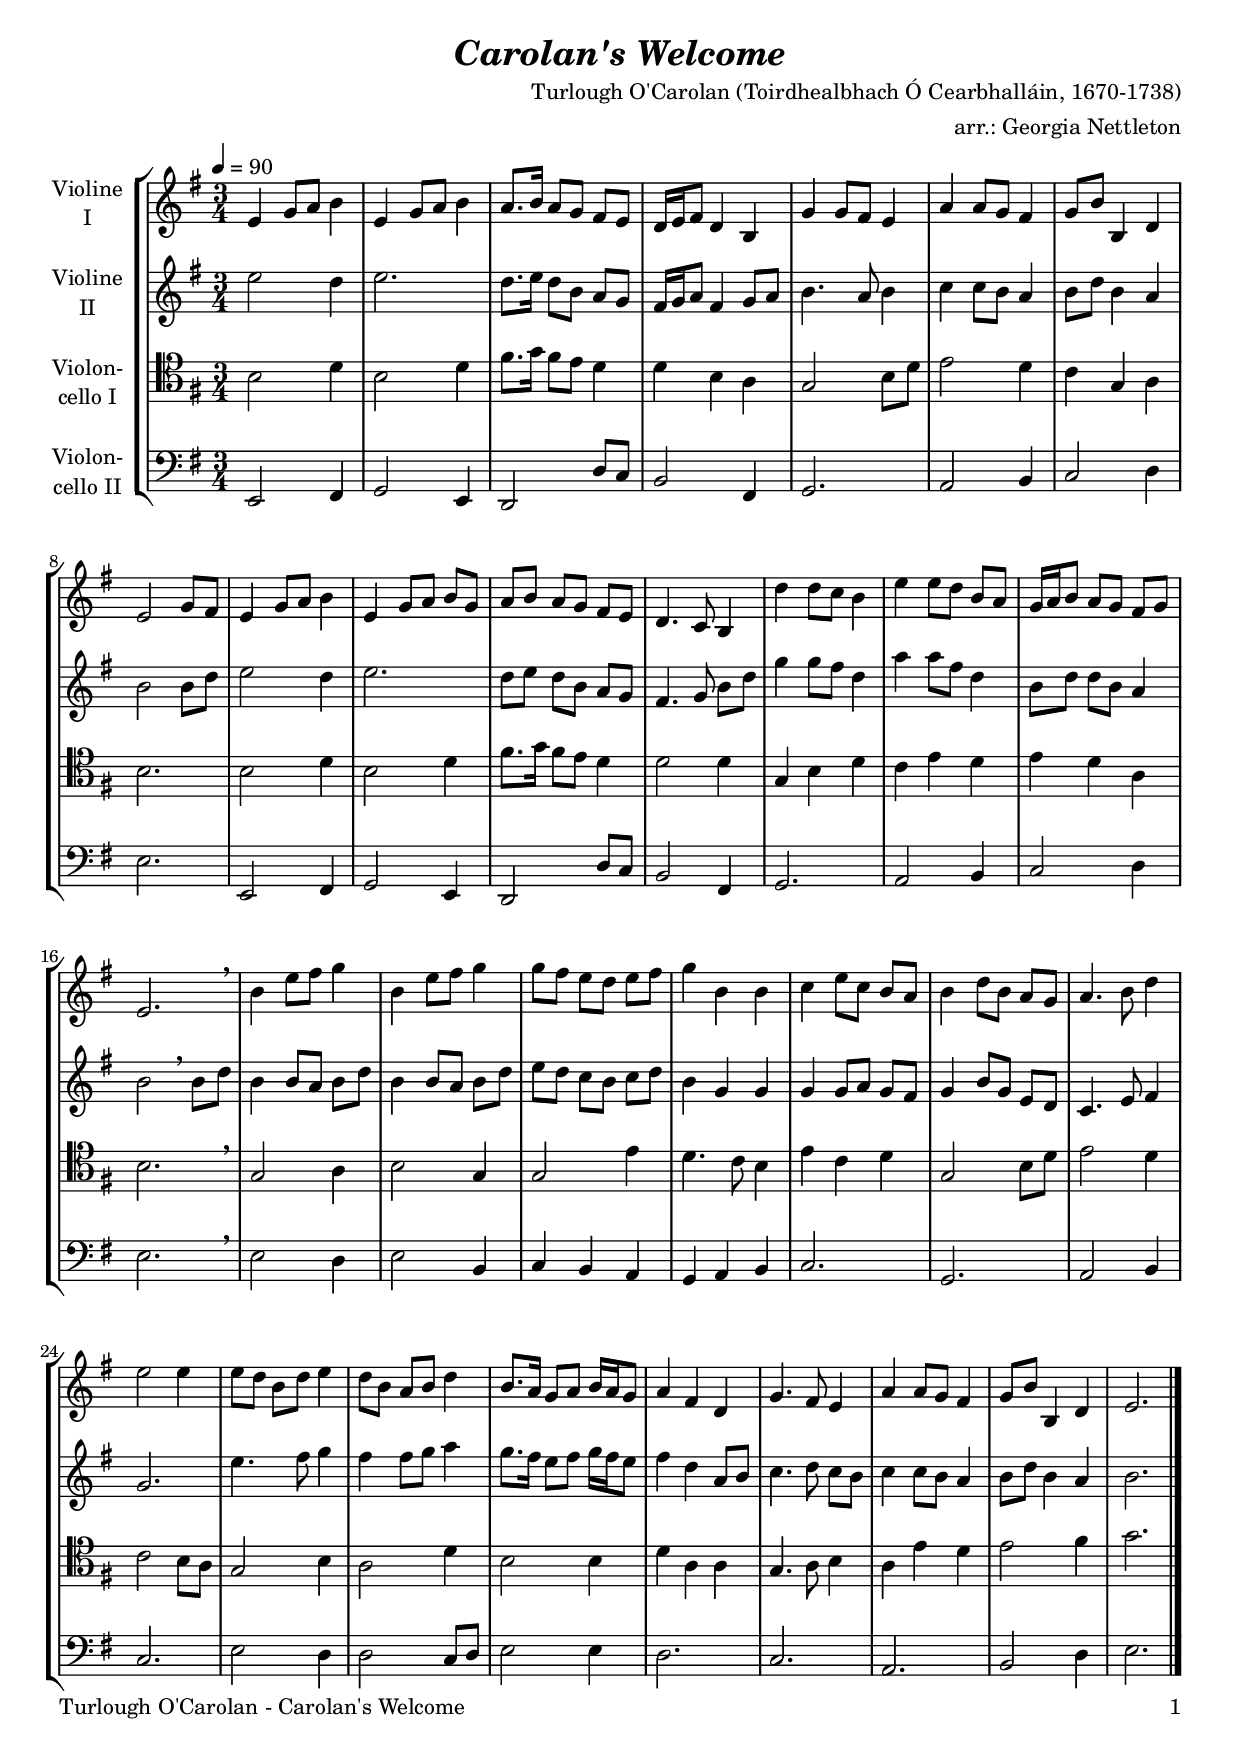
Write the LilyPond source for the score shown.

\version "2.24.1"
\include "deutsch.ly"

#(set-global-staff-size 19)

\header {
  title     = \markup \bold \italic "Carolan's Welcome"
  composer  = "Turlough O'Carolan (Toirdhealbhach Ó Cearbhalláin, 1670-1738)"
  arranger  = "arr.: Georgia Nettleton"
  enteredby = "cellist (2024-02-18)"
%  piece     = ""
}

voiceconsts = {
  \key e \minor
  \time 3/4
  \clef "treble"
%  \numericTimeSignature
  \compressEmptyMeasures
  % Set default beaming for all staves
  \set Timing.beamExceptions = #'()
  \set Timing.baseMoment     = #(ly:make-moment 1 4)
  \set Timing.beatStructure  = #'(1 1 1)
  \tempo 4=90
}

mist = "string ensemble 1"
mivl = "violin"
miba = "cello"
mipz = "pizzicato strings"

adag = \mark \markup \box \italic "Adagio"

va = \relative c'  {
  \voiceconsts

  e4 g8 a h4
  e, g8 a h4
  a8. h16 a8 g fis e
  d16 e fis8 d4 h
  g' g8 fis e4
  a a8 g fis4
  g8 h h,4 d
  e2 g8 fis

  e4 g8 a h4
  e, g8 a h g
  a h a g fis e
  d4. c8 h4
  d' d8 c h4
  e e8 d h a
  g16 a h8 a g fis g
  e2. \breathe

  h'4 e8 fis g4
  h, e8 fis g4
  g8 fis e d e fis
  g4 h, h
  c e8 c h a
  h4 d8 h a g
  a4. h8 d4
  e2 e4

  e8 d h d e4
  d8 h a h d4
  h8. a16 g8 a h16 a g8
  a4 fis d
  g4. fis8 e4
  a a8 g fis4
  g8 h h,4 d
  e2. \bar "|."
}

vb = \relative c''  {
  \voiceconsts

  e2 d4
  e2.
  d8. e16 d8 h a g
  fis16 g a8 fis4 g8 a
  h4. a8 h4
  c c8 h a4
  h8 d h4 a
  h2 h8 d

  e2 d4
  e2.
  d8 e d h a g
  fis4. g8 h d
  g4 g8 fis d4
  a' a8 fis d4
  h8 d d h a4
  h2 \breathe h8 d

  h4 h8 a h d
  h4 h8 a h d
  e d c h c d
  h4 g g
  g g8 a g fis
  g4 h8 g e d
  c4. e8 fis4
  g2.

  e'4. fis8 g4
  fis fis8 g a4
  g8. fis16 e8 fis g16 fis e8
  fis4 d a8 h
  c4. d8 c h
  c4 c8 h a4
  h8 d h4 a
  h2. \bar "|."
}

vc = \relative c'  {
  \voiceconsts
  \clef "tenor"
  
  h2 d4
  h2 d4
  fis8. g16 fis8 e d4
  d h a
  g2 h8 d
  e2 d4
  c g a
  h2.

  h2 d4
  h2 d4
  fis8. g16 fis8 e d4
  d2 d4
  g, h d
  c e d
  e d a
  h2. \breathe

  g2 a4
  h2 g4
  g2 e'4
  d4. c8 h4
  e c d
  g,2 h8 d
  e2 d4
  c2 h8 a

  g2 h4
  a2 d4
  h2 h4
  d a a
  g4. a8 h4
  a e' d
  e2 fis4
  g2. \bar "|."
}

vd = \relative c,  {
  \voiceconsts
  \clef "bass"

  e2 fis4
  g2 e4
  d2 d'8 c
  h2 fis4
  g2.
  a2 h4
  c2 d4
  e2.

  e,2 fis4
  g2 e4
  d2 d'8 c
  h2 fis4
  g2.
  a2 h4
  c2 d4
  e2. \breathe

  e2 d4
  e2 h4
  c h a
  g a h
  c2.
  g
  a2 h4
  c2.

  e2 d4
  d2 c8 d
  e2 e4
  d2.
  c
  a
  h2 d4
  e2. \bar "|."
}


music = \new StaffGroup <<
      \new Staff {
	\set Staff.midiInstrument = \mivl
	\set Staff.instrumentName = \markup \center-column { "Violine" "I" }
	\transpose e e { \va }
      }

      \new Staff {
	\set Staff.midiInstrument = \mivl
	\set Staff.instrumentName = \markup \center-column { "Violine" "II" }
	\transpose e e { \vb }
      }

      \new Staff {
	\set Staff.midiInstrument = \miba
	\set Staff.instrumentName = \markup \center-column { "Violon-" "cello I" }
	\transpose e e { \vc }
      }

      \new Staff {
	\set Staff.midiInstrument = \miba
	\set Staff.instrumentName = \markup \center-column { "Violon-" "cello II" }
	\transpose e e { \vd }
      }
>>

\book {
   \paper {
    print-page-number = ##t
    print-first-page-number = ##t
    ragged-last-bottom = ##f
    oddHeaderMarkup = \markup \null
    evenHeaderMarkup = \markup \null
    oddFooterMarkup = \markup {
      \fill-line {
        \if \should-print-page-number
        "Turlough O'Carolan - Carolan's Welcome" \fromproperty #'page:page-number-string
      }
    }
    evenFooterMarkup = \oddFooterMarkup
  } \score {
    \music
    \layout {}
  }

  \score {
    \unfoldRepeats \music

    \midi {
      \context {
        \Score
      }
    }
  }
}